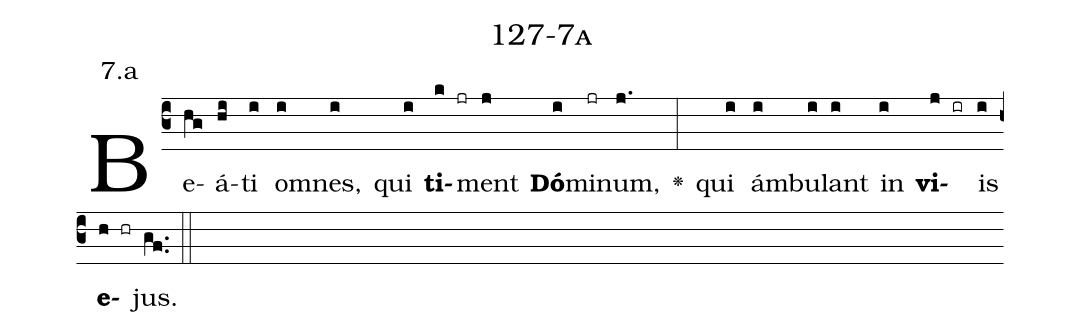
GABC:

name: 127-7a;
annotation: 7.a;
%%
(c3)Be(hg)á(hi)ti(i) om(i)nes,(i) qui(i) <b>ti</b>(k jr)ment(j) <b>Dó</b>(i)mi(jr)num,(j.) <v>\greheightstar</v>(:) qui(i) ám(i)bu(i)lant(i) in(i) <b>vi</b>(j ir)is(i) <b>e</b>(h hr)jus.(gf..) (::)


%E(i) u(i) o(j) u(i) a(h) e.(gf..) (::)
